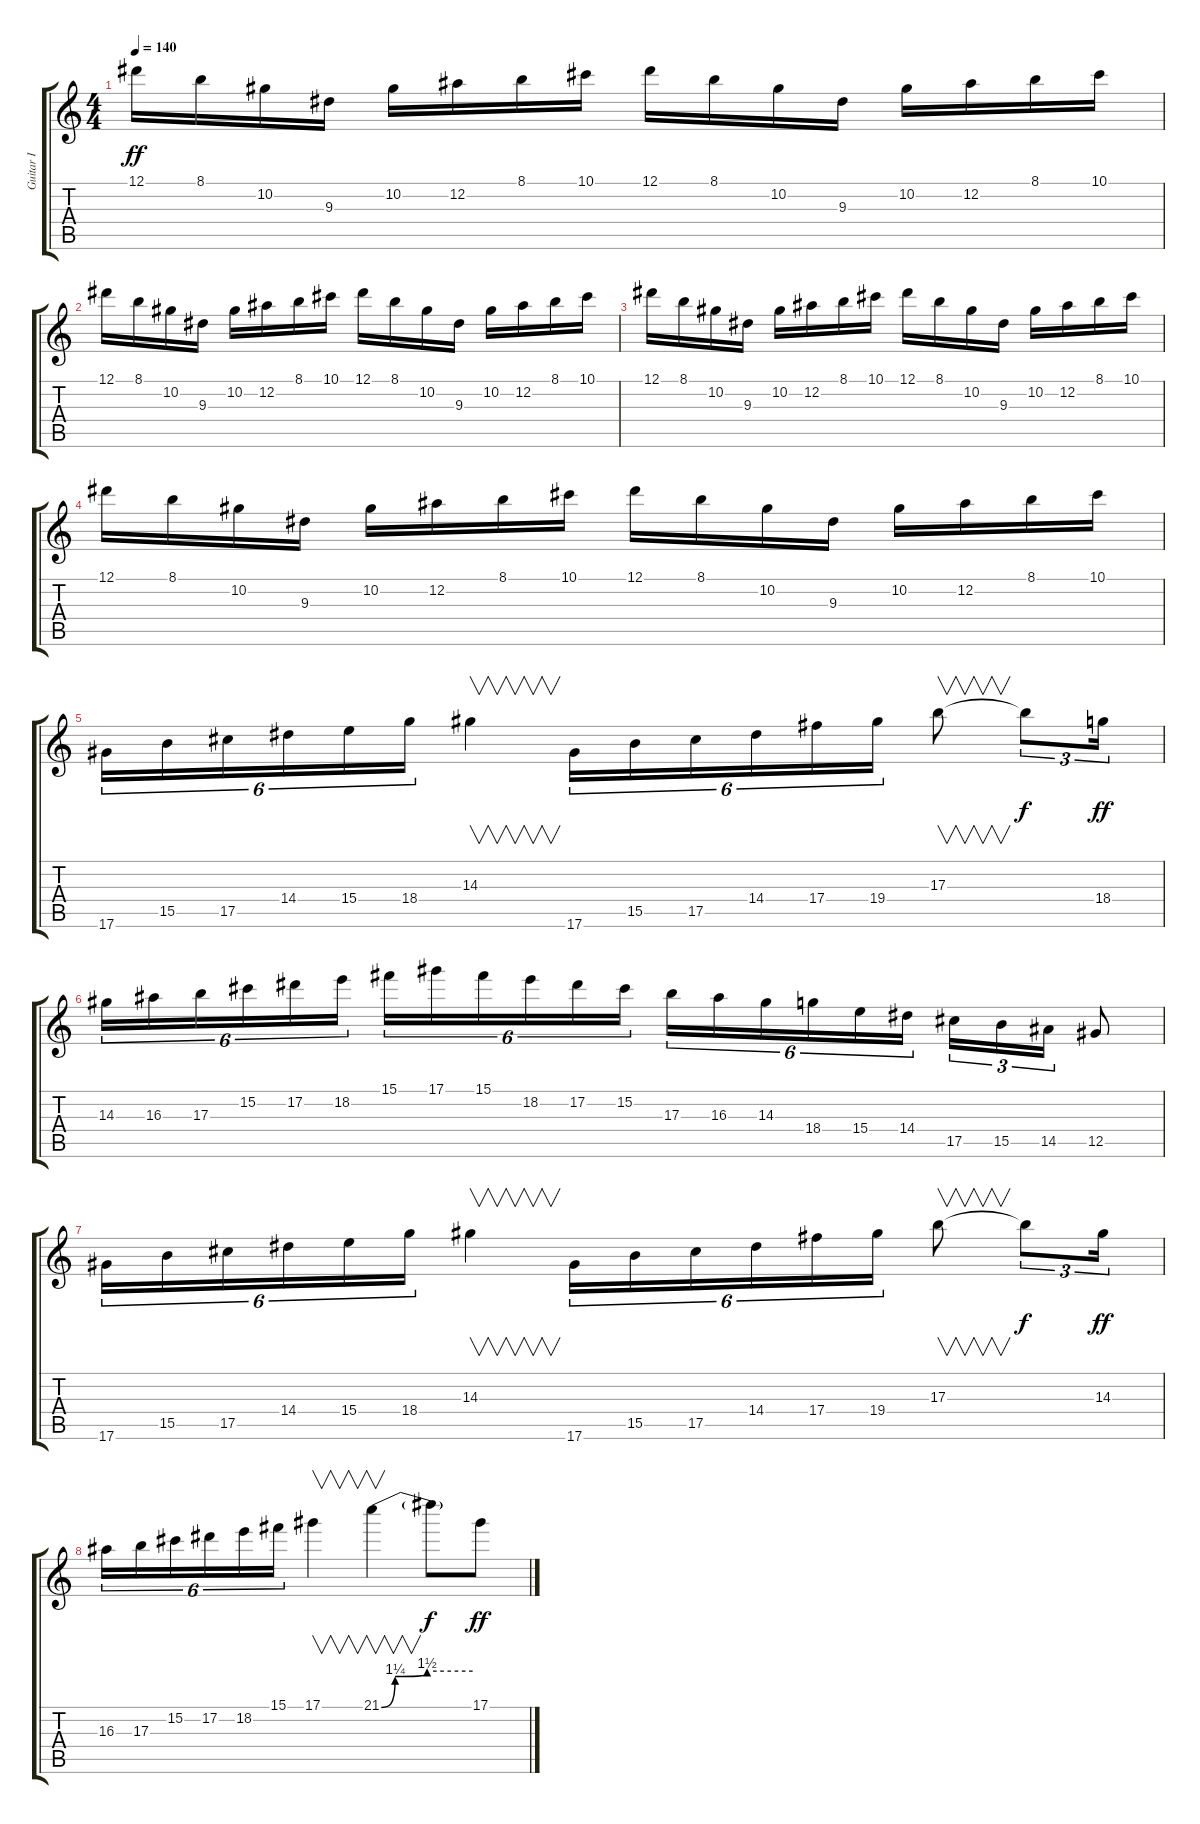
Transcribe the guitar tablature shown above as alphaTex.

\track ("Guitar I" "Guitar I") {instrument distortionguitar}
\staff {score tabs}
\tuning (Eb4 Bb3 Gb3 Db3 Ab2 Eb2) {hide}
\ts (4 4)
\tempo 140
\clef g2
\ks c
12.1.16{dy ff} 8.1.16 10.2.16 9.3.16 10.2.16 12.2.16 8.1.16 10.1.16 12.1.16 8.1.16 10.2.16 9.3.16 10.2.16 12.2.16 8.1.16 10.1.16 |
12.1.16 8.1.16 10.2.16 9.3.16 10.2.16 12.2.16 8.1.16 10.1.16 12.1.16 8.1.16 10.2.16 9.3.16 10.2.16 12.2.16 8.1.16 10.1.16 |
12.1.16 8.1.16 10.2.16 9.3.16 10.2.16 12.2.16 8.1.16 10.1.16 12.1.16 8.1.16 10.2.16 9.3.16 10.2.16 12.2.16 8.1.16 10.1.16 |
12.1.16 8.1.16 10.2.16 9.3.16 10.2.16 12.2.16 8.1.16 10.1.16 12.1.16 8.1.16 10.2.16 9.3.16 10.2.16 12.2.16 8.1.16 10.1.16 |
17.6.16{tu (6 4)} 15.5.16{tu (6 4)} 17.5.16{tu (6 4)} 14.4.16{tu (6 4)} 15.4.16{tu (6 4)} 18.4.16{tu (6 4)} 14.3.4{v} 17.6.16{tu (6 4)} 15.5.16{tu (6 4)} 17.5.16{tu (6 4)} 14.4.16{tu (6 4)} 17.4.16{tu (6 4)} 19.4.16{tu (6 4)} 17.3.8{v} 17.3{t}.8{tu (3 2) dy f} 18.4.16{tu (3 2) dy ff} |
14.3.16{tu (6 4)} 16.3.16{tu (6 4)} 17.3.16{tu (6 4)} 15.2.16{tu (6 4)} 17.2.16{tu (6 4)} 18.2.16{tu (6 4)} 15.1.16{tu (6 4)} 17.1.16{tu (6 4)} 15.1.16{tu (6 4)} 18.2.16{tu (6 4)} 17.2.16{tu (6 4)} 15.2.16{tu (6 4)} 17.3.16{tu (6 4)} 16.3.16{tu (6 4)} 14.3.16{tu (6 4)} 18.4.16{tu (6 4)} 15.4.16{tu (6 4)} 14.4.16{tu (6 4)} 17.5.16{tu (3 2)} 15.5.16{tu (3 2)} 14.5.16{tu (3 2)} 12.5.8 |
17.6.16{tu (6 4)} 15.5.16{tu (6 4)} 17.5.16{tu (6 4)} 14.4.16{tu (6 4)} 15.4.16{tu (6 4)} 18.4.16{tu (6 4)} 14.3.4{v} 17.6.16{tu (6 4)} 15.5.16{tu (6 4)} 17.5.16{tu (6 4)} 14.4.16{tu (6 4)} 17.4.16{tu (6 4)} 19.4.16{tu (6 4)} 17.3.8{v} 17.3{t}.8{tu (3 2) dy f} 14.3.16{tu (3 2) dy ff} |
16.3.16{tu (6 4)} 17.3.16{tu (6 4)} 15.2.16{tu (6 4)} 17.2.16{tu (6 4)} 18.2.16{tu (6 4)} 15.1.16{tu (6 4)} 17.1.4{v} 21.1{be (custom 0 0 9 5 30 6 60 6)}.4{v} 21.1{t}.8{dy f} 17.1.8{dy ff}
